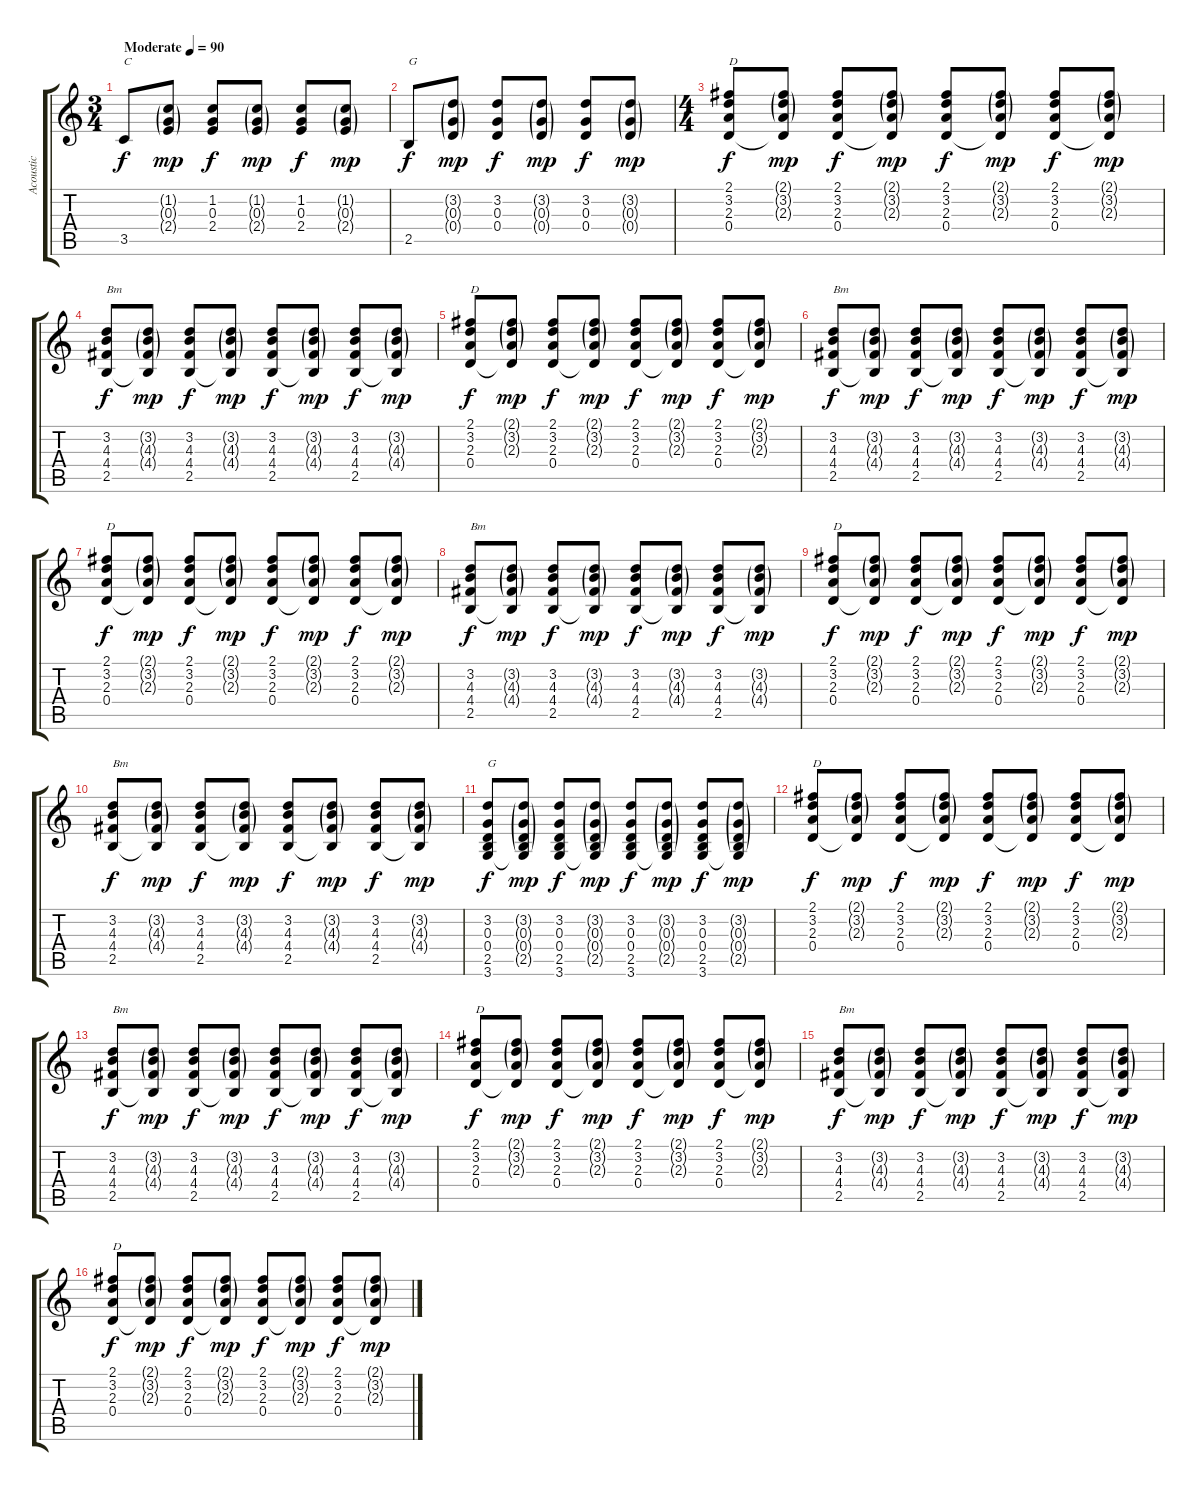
\track ("Acoustic" "Acoustic") {instrument acousticguitarsteel}
\staff {score tabs}
\tuning (E4 B3 G3 D3 A2 E2) {hide}
\ts (3 4)
\tempo (90 "Moderate")
\clef g2
\ks c
3.5.8{txt "C" dy f instrument acousticguitarsteel} (1.2{g} 0.3{g} 2.4{g}).8{dy mp} (1.2 0.3 2.4).8{dy f} (1.2{g} 0.3{g} 2.4{g}).8{dy mp} (1.2 0.3 2.4).8{dy f} (1.2{g} 0.3{g} 2.4{g}).8{dy mp} |
2.5.8{txt "G" dy f} (3.2{g} 0.3{g} 0.4{g}).8{dy mp} (3.2 0.3 0.4).8{dy f} (3.2{g} 0.3{g} 0.4{g}).8{dy mp} (3.2 0.3 0.4).8{dy f} (3.2{g} 0.3{g} 0.4{g}).8{dy mp} |
\ts (4 4)
(2.1 3.2 2.3 0.4).8{txt "D" dy f} (2.1{g} 3.2{g} 2.3{g} 0.4{t}).8{dy mp} (2.1 3.2 2.3 0.4).8{dy f} (2.1{g} 3.2{g} 2.3{g} 0.4{t}).8{dy mp} (2.1 3.2 2.3 0.4).8{dy f} (2.1{g} 3.2{g} 2.3{g} 0.4{t}).8{dy mp} (2.1 3.2 2.3 0.4).8{dy f} (2.1{g} 3.2{g} 2.3{g} 0.4{t}).8{dy mp} |
(3.2 4.3 4.4 2.5).8{txt "Bm" dy f} (3.2{g} 4.3{g} 4.4{g} 2.5{t}).8{dy mp} (3.2 4.3 4.4 2.5).8{dy f} (3.2{g} 4.3{g} 4.4{g} 2.5{t}).8{dy mp} (3.2 4.3 4.4 2.5).8{dy f} (3.2{g} 4.3{g} 4.4{g} 2.5{t}).8{dy mp} (3.2 4.3 4.4 2.5).8{dy f} (3.2{g} 4.3{g} 4.4{g} 2.5{t}).8{dy mp} |
(2.1 3.2 2.3 0.4).8{txt "D" dy f} (2.1{g} 3.2{g} 2.3{g} 0.4{t}).8{dy mp} (2.1 3.2 2.3 0.4).8{dy f} (2.1{g} 3.2{g} 2.3{g} 0.4{t}).8{dy mp} (2.1 3.2 2.3 0.4).8{dy f} (2.1{g} 3.2{g} 2.3{g} 0.4{t}).8{dy mp} (2.1 3.2 2.3 0.4).8{dy f} (2.1{g} 3.2{g} 2.3{g} 0.4{t}).8{dy mp} |
(3.2 4.3 4.4 2.5).8{txt "Bm" dy f} (3.2{g} 4.3{g} 4.4{g} 2.5{t}).8{dy mp} (3.2 4.3 4.4 2.5).8{dy f} (3.2{g} 4.3{g} 4.4{g} 2.5{t}).8{dy mp} (3.2 4.3 4.4 2.5).8{dy f} (3.2{g} 4.3{g} 4.4{g} 2.5{t}).8{dy mp} (3.2 4.3 4.4 2.5).8{dy f} (3.2{g} 4.3{g} 4.4{g} 2.5{t}).8{dy mp} |
(2.1 3.2 2.3 0.4).8{txt "D" dy f} (2.1{g} 3.2{g} 2.3{g} 0.4{t}).8{dy mp} (2.1 3.2 2.3 0.4).8{dy f} (2.1{g} 3.2{g} 2.3{g} 0.4{t}).8{dy mp} (2.1 3.2 2.3 0.4).8{dy f} (2.1{g} 3.2{g} 2.3{g} 0.4{t}).8{dy mp} (2.1 3.2 2.3 0.4).8{dy f} (2.1{g} 3.2{g} 2.3{g} 0.4{t}).8{dy mp} |
(3.2 4.3 4.4 2.5).8{txt "Bm" dy f} (3.2{g} 4.3{g} 4.4{g} 2.5{t}).8{dy mp} (3.2 4.3 4.4 2.5).8{dy f} (3.2{g} 4.3{g} 4.4{g} 2.5{t}).8{dy mp} (3.2 4.3 4.4 2.5).8{dy f} (3.2{g} 4.3{g} 4.4{g} 2.5{t}).8{dy mp} (3.2 4.3 4.4 2.5).8{dy f} (3.2{g} 4.3{g} 4.4{g} 2.5{t}).8{dy mp} |
(2.1 3.2 2.3 0.4).8{txt "D" dy f} (2.1{g} 3.2{g} 2.3{g} 0.4{t}).8{dy mp} (2.1 3.2 2.3 0.4).8{dy f} (2.1{g} 3.2{g} 2.3{g} 0.4{t}).8{dy mp} (2.1 3.2 2.3 0.4).8{dy f} (2.1{g} 3.2{g} 2.3{g} 0.4{t}).8{dy mp} (2.1 3.2 2.3 0.4).8{dy f} (2.1{g} 3.2{g} 2.3{g} 0.4{t}).8{dy mp} |
(3.2 4.3 4.4 2.5).8{txt "Bm" dy f} (3.2{g} 4.3{g} 4.4{g} 2.5{t}).8{dy mp} (3.2 4.3 4.4 2.5).8{dy f} (3.2{g} 4.3{g} 4.4{g} 2.5{t}).8{dy mp} (3.2 4.3 4.4 2.5).8{dy f} (3.2{g} 4.3{g} 4.4{g} 2.5{t}).8{dy mp} (3.2 4.3 4.4 2.5).8{dy f} (3.2{g} 4.3{g} 4.4{g} 2.5{t}).8{dy mp} |
(3.2 0.3 0.4 2.5 3.6).8{txt "G" dy f} (3.2{g} 0.3{g} 0.4{g} 2.5{g} 3.6{t}).8{dy mp} (3.2 0.3 0.4 2.5 3.6).8{dy f} (3.2{g} 0.3{g} 0.4{g} 2.5{g} 3.6{t}).8{dy mp} (3.2 0.3 0.4 2.5 3.6).8{dy f} (3.2{g} 0.3{g} 0.4{g} 2.5{g} 3.6{t}).8{dy mp} (3.2 0.3 0.4 2.5 3.6).8{dy f} (3.2{g} 0.3{g} 0.4{g} 2.5{g} 3.6{t}).8{dy mp} |
(2.1 3.2 2.3 0.4).8{txt "D" dy f} (2.1{g} 3.2{g} 2.3{g} 0.4{t}).8{dy mp} (2.1 3.2 2.3 0.4).8{dy f} (2.1{g} 3.2{g} 2.3{g} 0.4{t}).8{dy mp} (2.1 3.2 2.3 0.4).8{dy f} (2.1{g} 3.2{g} 2.3{g} 0.4{t}).8{dy mp} (2.1 3.2 2.3 0.4).8{dy f} (2.1{g} 3.2{g} 2.3{g} 0.4{t}).8{dy mp} |
(3.2 4.3 4.4 2.5).8{txt "Bm" dy f} (3.2{g} 4.3{g} 4.4{g} 2.5{t}).8{dy mp} (3.2 4.3 4.4 2.5).8{dy f} (3.2{g} 4.3{g} 4.4{g} 2.5{t}).8{dy mp} (3.2 4.3 4.4 2.5).8{dy f} (3.2{g} 4.3{g} 4.4{g} 2.5{t}).8{dy mp} (3.2 4.3 4.4 2.5).8{dy f} (3.2{g} 4.3{g} 4.4{g} 2.5{t}).8{dy mp} |
(2.1 3.2 2.3 0.4).8{txt "D" dy f} (2.1{g} 3.2{g} 2.3{g} 0.4{t}).8{dy mp} (2.1 3.2 2.3 0.4).8{dy f} (2.1{g} 3.2{g} 2.3{g} 0.4{t}).8{dy mp} (2.1 3.2 2.3 0.4).8{dy f} (2.1{g} 3.2{g} 2.3{g} 0.4{t}).8{dy mp} (2.1 3.2 2.3 0.4).8{dy f} (2.1{g} 3.2{g} 2.3{g} 0.4{t}).8{dy mp} |
(3.2 4.3 4.4 2.5).8{txt "Bm" dy f} (3.2{g} 4.3{g} 4.4{g} 2.5{t}).8{dy mp} (3.2 4.3 4.4 2.5).8{dy f} (3.2{g} 4.3{g} 4.4{g} 2.5{t}).8{dy mp} (3.2 4.3 4.4 2.5).8{dy f} (3.2{g} 4.3{g} 4.4{g} 2.5{t}).8{dy mp} (3.2 4.3 4.4 2.5).8{dy f} (3.2{g} 4.3{g} 4.4{g} 2.5{t}).8{dy mp} |
(2.1 3.2 2.3 0.4).8{txt "D" dy f} (2.1{g} 3.2{g} 2.3{g} 0.4{t}).8{dy mp} (2.1 3.2 2.3 0.4).8{dy f} (2.1{g} 3.2{g} 2.3{g} 0.4{t}).8{dy mp} (2.1 3.2 2.3 0.4).8{dy f} (2.1{g} 3.2{g} 2.3{g} 0.4{t}).8{dy mp} (2.1 3.2 2.3 0.4).8{dy f} (2.1{g} 3.2{g} 2.3{g} 0.4{t}).8{dy mp}
